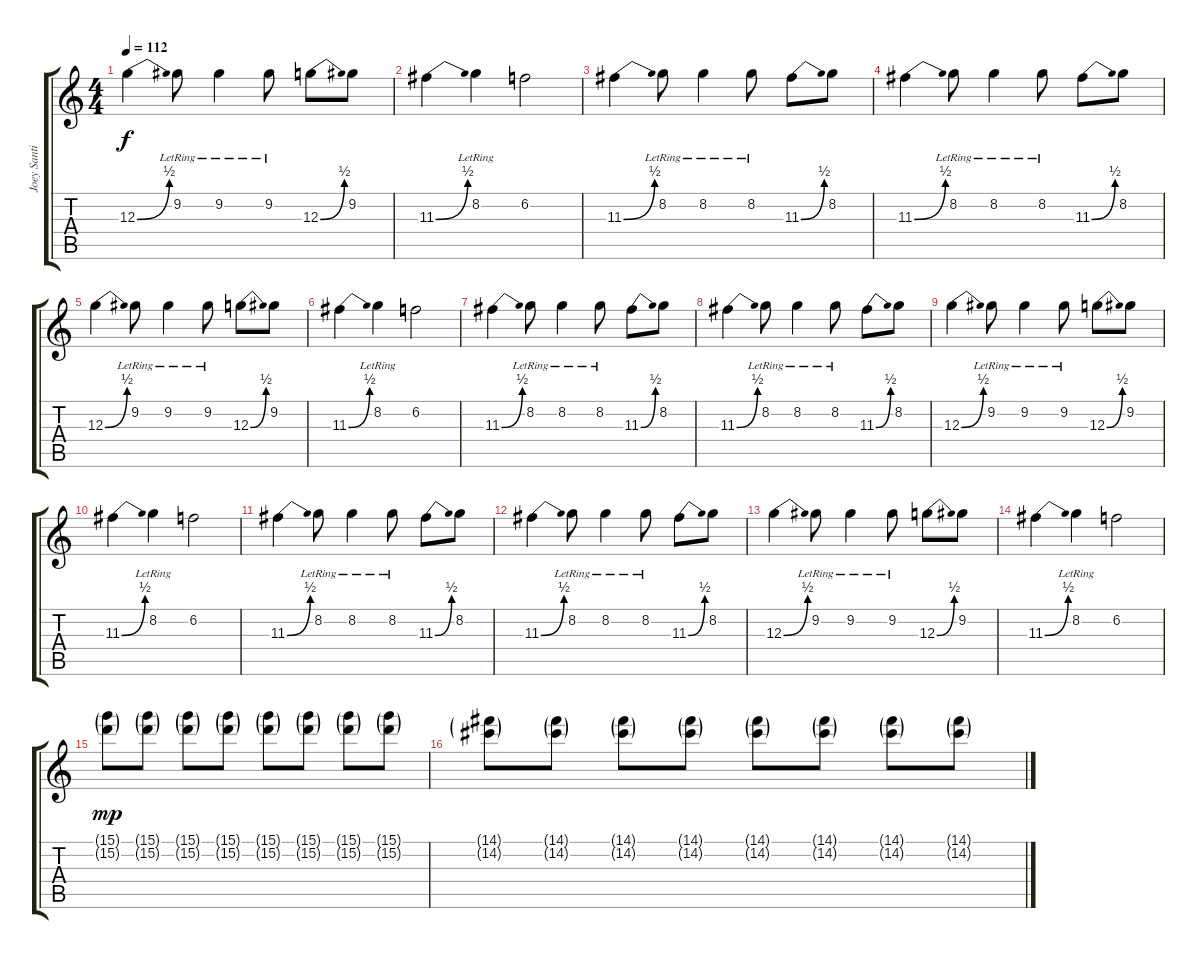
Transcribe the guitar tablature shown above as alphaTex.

\track ("Joey Santiago" "Joey Santi") {instrument electricguitarjazz}
\staff {score tabs}
\tuning (E4 B3 G3 D3 A2 E2) {hide}
\ts (4 4)
\tempo 112
\clef g2
\ks c
12.3{be (bend 0 0 60 2)}.4{dy f} 9.2{lr}.8 9.2{lr}.4 9.2{lr}.8 12.3{be (bend 0 0 60 2)}.8 9.2.8 |
11.3{be (bend 0 0 60 2)}.4 8.2{lr}.4 6.2.2 |
11.3{be (bend 0 0 60 2)}.4 8.2{lr}.8 8.2{lr}.4 8.2{lr}.8 11.3{be (bend 0 0 60 2)}.8 8.2.8 |
11.3{be (bend 0 0 60 2)}.4 8.2{lr}.8 8.2{lr}.4 8.2{lr}.8 11.3{be (bend 0 0 60 2)}.8 8.2.8 |
12.3{be (bend 0 0 60 2)}.4 9.2{lr}.8 9.2{lr}.4 9.2{lr}.8 12.3{be (bend 0 0 60 2)}.8 9.2.8 |
11.3{be (bend 0 0 60 2)}.4 8.2{lr}.4 6.2.2 |
11.3{be (bend 0 0 60 2)}.4 8.2{lr}.8 8.2{lr}.4 8.2{lr}.8 11.3{be (bend 0 0 60 2)}.8 8.2.8 |
11.3{be (bend 0 0 60 2)}.4 8.2{lr}.8 8.2{lr}.4 8.2{lr}.8 11.3{be (bend 0 0 60 2)}.8 8.2.8 |
12.3{be (bend 0 0 60 2)}.4 9.2{lr}.8 9.2{lr}.4 9.2{lr}.8 12.3{be (bend 0 0 60 2)}.8 9.2.8 |
11.3{be (bend 0 0 60 2)}.4 8.2{lr}.4 6.2.2 |
11.3{be (bend 0 0 60 2)}.4 8.2{lr}.8 8.2{lr}.4 8.2{lr}.8 11.3{be (bend 0 0 60 2)}.8 8.2.8 |
11.3{be (bend 0 0 60 2)}.4 8.2{lr}.8 8.2{lr}.4 8.2{lr}.8 11.3{be (bend 0 0 60 2)}.8 8.2.8 |
12.3{be (bend 0 0 60 2)}.4 9.2{lr}.8 9.2{lr}.4 9.2{lr}.8 12.3{be (bend 0 0 60 2)}.8 9.2.8 |
11.3{be (bend 0 0 60 2)}.4 8.2{lr}.4 6.2.2 |
\section ("" "")
(15.1{g} 15.2{g}).8{dy mp} (15.1{g} 15.2{g}).8 (15.1{g} 15.2{g}).8 (15.1{g} 15.2{g}).8 (15.1{g} 15.2{g}).8 (15.1{g} 15.2{g}).8 (15.1{g} 15.2{g}).8 (15.1{g} 15.2{g}).8 |
(14.1{g} 14.2{g}).8 (14.1{g} 14.2{g}).8 (14.1{g} 14.2{g}).8 (14.1{g} 14.2{g}).8 (14.1{g} 14.2{g}).8 (14.1{g} 14.2{g}).8 (14.1{g} 14.2{g}).8 (14.1{g} 14.2{g}).8
